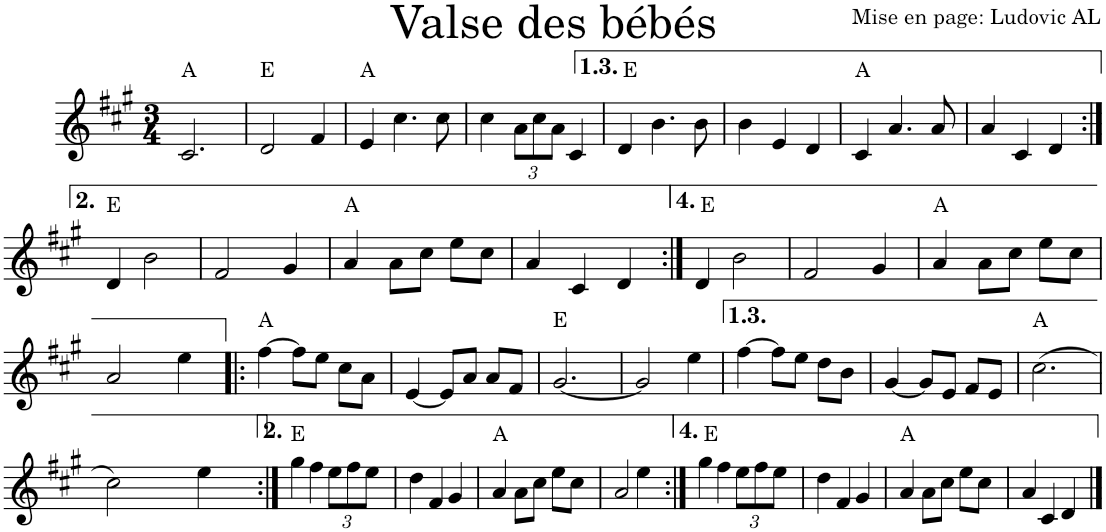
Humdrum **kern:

**kern	**harte
*part1	*part1
*staff1	*
*I"Voice	*
*I'V	*
*clefG2	*
*k[f#c#g#]	*
*M3/4	*
=1	=1
2.c#/	A:maj
=2	=2
2d/	E:maj
4f#/	.
=3	=3
4e/	A:maj
4.cc#\	.
8cc#\	.
=4	=4
4cc#\	.
*Xbrackettup	*
12a\L	.
12cc#\	.
12a\J	.
4c#/	.
=5	=5
4d/	E:maj
4.b\	.
8b\	.
=6	=6
4b\	.
4e/	.
4d/	.
=7	=7
4c#/	A:maj
4.a/	.
8a/	.
=8	=8
4a/	.
4c#/	.
4d/	.
!!LO:LB:g=z
=9:|!	=9:|!
4d/	E:maj
2b\	.
=10	=10
2f#/	.
4g#/	.
=11	=11
4a/	A:maj
8a\L	.
8cc#\J	.
8ee\L	.
8cc#\J	.
=12	=12
4a/	.
4c#/	.
4d/	.
=13:|!	=13:|!
4d/	E:maj
2b\	.
=14	=14
2f#/	.
4g#/	.
=15	=15
4a/	A:maj
8a\L	.
8cc#\J	.
8ee\L	.
8cc#\J	.
!!LO:LB:g=z
=16	=16
2a/	.
4ee\	.
=17!|:	=17!|:
[>4ff#\	A:maj
8ff#\L]	.
8ee\J	.
8cc#\L	.
8a\J	.
=18	=18
[<4e/	.
8e/L]	.
8a/J	.
8a/L	.
8f#/J	.
=19	=19
[<2.g#/	E:maj
=20	=20
2g#/]	.
4ee\	.
=21	=21
[>4ff#\	.
8ff#\L]	.
8ee\J	.
8dd\L	.
8b\J	.
=22	=22
[<4g#/	.
8g#/L]	.
8e/J	.
8f#/L	.
8e/J	.
=23	=23
(2.cc#\	A:maj
!!LO:LB:g=z
=24	=24
2cc#\)	.
4ee\	.
=25:|!	=25:|!
4gg#\	E:maj
4ff#\	.
12ee\L	.
12ff#\	.
12ee\J	.
=26	=26
4dd\	.
4f#/	.
4g#/	.
=27	=27
4a/	A:maj
8a\L	.
8cc#\J	.
8ee\L	.
8cc#\J	.
=28	=28
2a/	.
4ee\	.
=29:|!	=29:|!
4gg#\	E:maj
4ff#\	.
12ee\L	.
12ff#\	.
12ee\J	.
=30	=30
4dd\	.
4f#/	.
4g#/	.
=31	=31
4a/	A:maj
8a\L	.
8cc#\J	.
8ee\L	.
8cc#\J	.
=32	=32
4a/	.
4c#/	.
4d/	.
==	==
*-	*-
